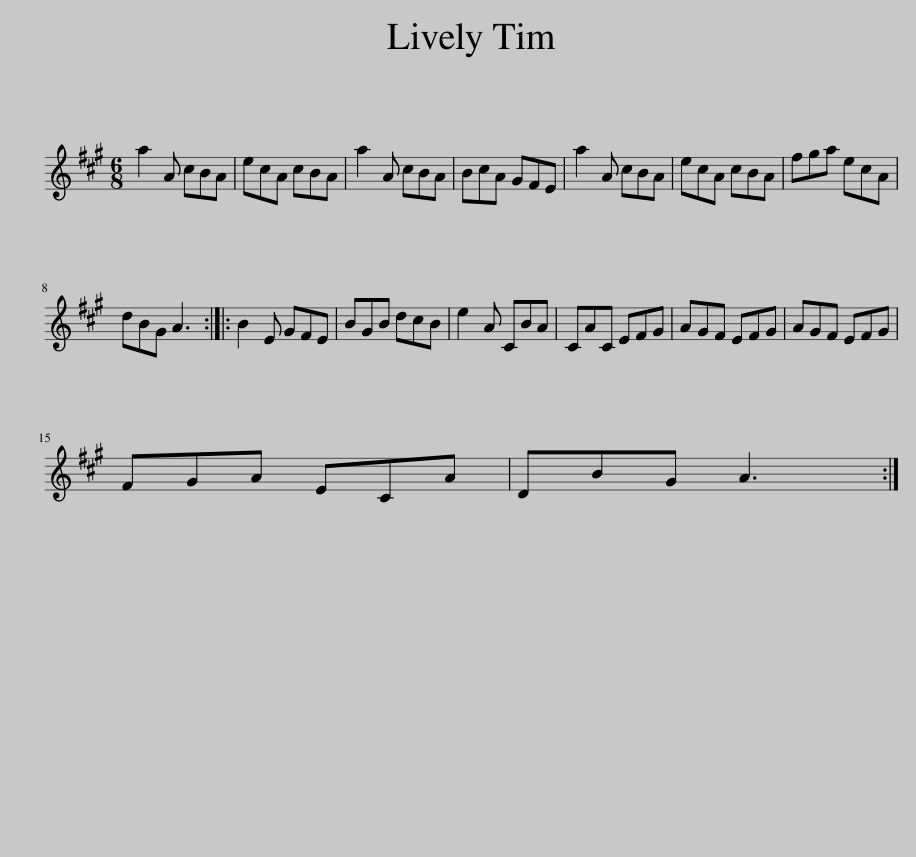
X:1
L:1/8
M:6/8
I:linebreak $
K:A
V:1 treble
V:1
 a2 A cBA | ecA cBA | a2 A cBA | BcA GFE | a2 A cBA | %5
 ecA cBA | fga ecA |$ dBG A3 :: B2 E GFE | BGB dcB | %10
 e2 A CBA | CAC EFG | AGF EFG | AGF EFG |$ FGA ECA | %15
 DBG A3 :| %16
